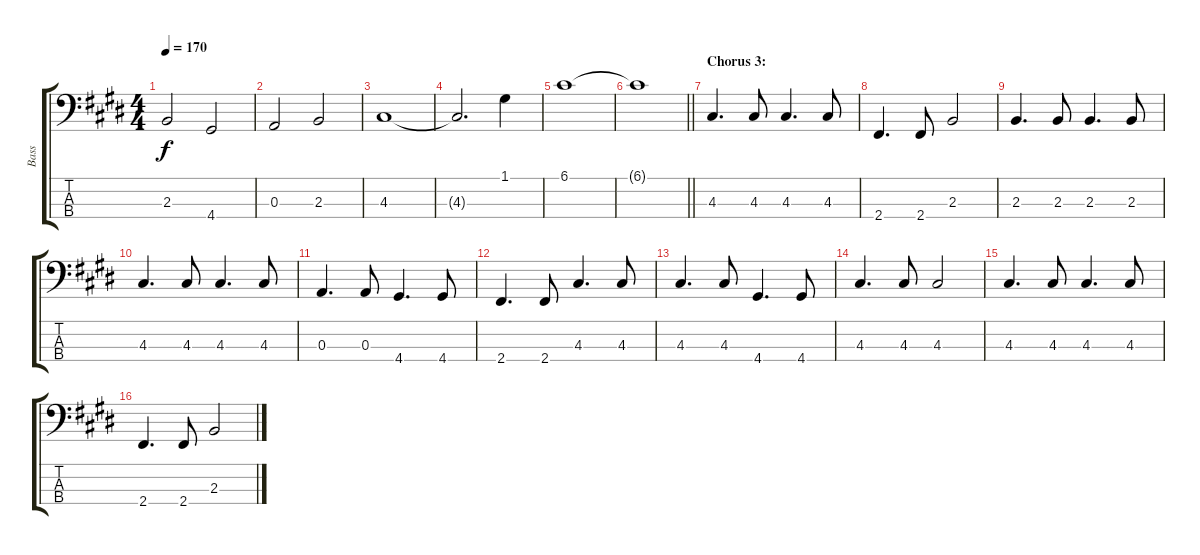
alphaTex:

\track ("Bass" "Bass") {instrument slapbass1}
\staff {score tabs}
\tuning (G2 D2 A1 E1) {hide}
\ts (4 4)
\tempo 170
\clef f4
\ks c#minor
2.3.2{dy f} 4.4.2 |
0.3.2 2.3.2 |
4.3.1 |
4.3{t}.2{d} 1.1.4 |
6.1.1 |
\barLineRight lightlight
6.1{t}.1 |
\section ("" "Chorus 3:")
4.3.4{d} 4.3.8 4.3.4{d} 4.3.8 |
2.4.4{d} 2.4.8 2.3.2 |
2.3.4{d} 2.3.8 2.3.4{d} 2.3.8 |
4.3.4{d} 4.3.8 4.3.4{d} 4.3.8 |
0.3.4{d} 0.3.8 4.4.4{d} 4.4.8 |
2.4.4{d} 2.4.8 4.3.4{d} 4.3.8 |
4.3.4{d} 4.3.8 4.4.4{d} 4.4.8 |
4.3.4{d} 4.3.8 4.3.2 |
4.3.4{d} 4.3.8 4.3.4{d} 4.3.8 |
2.4.4{d} 2.4.8 2.3.2
